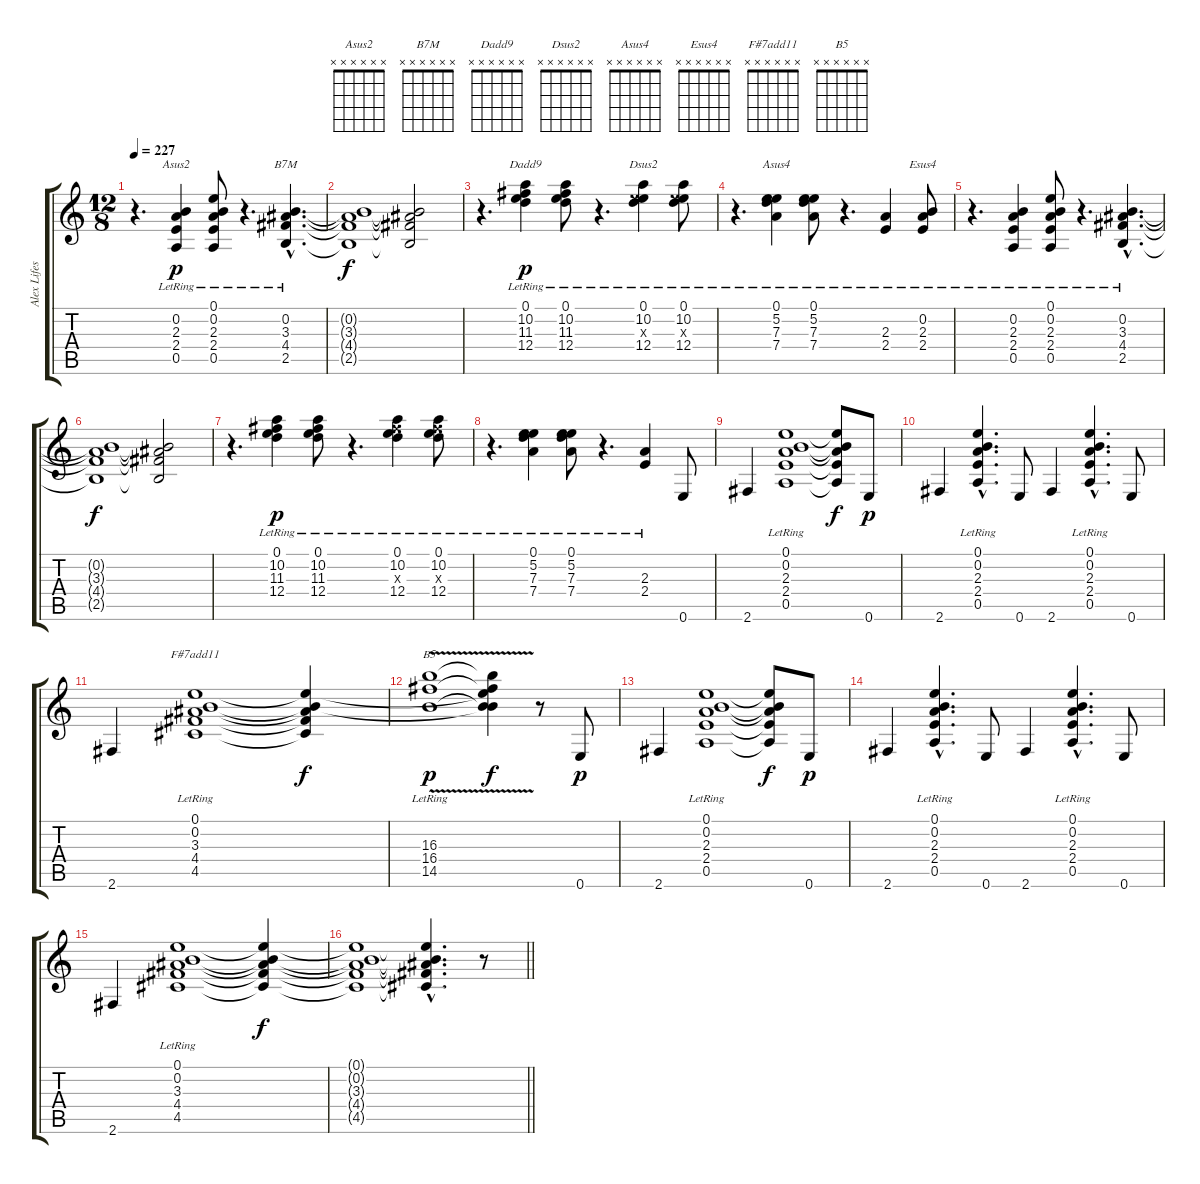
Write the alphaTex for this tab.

\track ("Alex Lifeson 1" "Alex Lifes") {instrument distortionguitar}
\staff {score tabs}
\tuning (E4 B3 G3 D3 A2 E2) {hide}
\chord ("Asus2" x x x x x x) {firstfret 0}
\chord ("B7M" x x x x x x) {firstfret 0}
\chord ("Dadd9" x x x x x x) {firstfret 0}
\chord ("Dsus2" x x x x x x) {firstfret 0}
\chord ("Asus4" x x x x x x) {firstfret 0}
\chord ("Esus4" x x x x x x) {firstfret 0}
\chord ("F#7add11" x x x x x x) {firstfret 0}
\chord ("B5" x x x x x x) {firstfret 0}
\ts (12 8)
\tempo 227
\clef g2
\ks c
r.4{d dy p} (0.2{lr} 2.3{lr} 2.4{lr} 0.5).4{ch "Asus2"} (0.1{lr} 0.2{lr} 2.3{lr} 2.4{lr} 0.5).8 r.4{d} (0.2{hac lr} 3.3{hac lr} 4.4{hac lr} 2.5{hac}).4{d ch "B7M"} |
(0.2{t} 3.3{t} 4.4{t} 2.5{t}).1{dy f} (0.2{t} 3.3{t} 4.4{t} 2.5{t}).2 |
r.4{d} (0.1{lr} 10.2{lr} 11.3{lr} 12.4{lr}).4{ch "Dadd9" dy p} (0.1{lr} 10.2{lr} 11.3{lr} 12.4{lr}).8 r.4{d} (0.1{lr} 10.2{lr} 9.3{x} 12.4{lr}).4{ch "Dsus2"} (0.1{lr} 10.2{lr} 9.3{x} 12.4{lr}).8 |
r.4{d} (0.1{lr} 5.2{lr} 7.3{lr} 7.4{lr}).4{ch "Asus4"} (0.1{lr} 5.2{lr} 7.3{lr} 7.4{lr}).8 r.4{d} (2.3{lr} 2.4).4 (0.2{lr} 2.3{lr} 2.4).8{ch "Esus4"} |
r.4{d} (0.2{lr} 2.3{lr} 2.4{lr} 0.5).4 (0.1{lr} 0.2{lr} 2.3{lr} 2.4{lr} 0.5).8 r.4{d} (0.2{hac lr} 3.3{hac lr} 4.4{hac lr} 2.5{hac}).4{d} |
(0.2{t} 3.3{t} 4.4{t} 2.5{t}).1{dy f} (0.2{t} 3.3{t} 4.4{t} 2.5{t}).2 |
r.4{d} (0.1{lr} 10.2{lr} 11.3{lr} 12.4{lr}).4{dy p} (0.1{lr} 10.2{lr} 11.3{lr} 12.4{lr}).8 r.4{d} (0.1{lr} 10.2{lr} 11.3{x} 12.4{lr}).4 (0.1{lr} 10.2{lr} 11.3{x} 12.4{lr}).8 |
r.4{d} (0.1{lr} 5.2{lr} 7.3{lr} 7.4{lr}).4 (0.1{lr} 5.2{lr} 7.3{lr} 7.4{lr}).8 r.4{d} (2.3{lr} 2.4).4 0.6.8 |
2.6.4 (0.1{lr} 0.2{lr} 2.3{lr} 2.4{lr} 0.5).1 (0.1{t} 0.2{t} 2.3{t} 2.4{t} 0.5{t}).8{dy f} 0.6.8{dy p} |
2.6.4 (0.1{hac lr} 0.2{hac lr} 2.3{hac lr} 2.4{hac lr} 0.5{hac}).4{d} 0.6.8 2.6.4 (0.1{hac lr} 0.2{hac lr} 2.3{hac lr} 2.4{hac lr} 0.5{hac}).4{d} 0.6.8 |
2.6.4 (0.1{lr} 0.2{lr} 3.3{lr} 4.4{lr} 4.5).1{ch "F#7add11"} (0.1{t} 0.2{t} 3.3{t} 4.4{t} 4.5{t}).4{dy f} |
(16.3{v lr} 16.4{lr} 14.5{lr}).1{ch "B5" dy p} (0.1{t} 0.2{t} 16.3{t} 16.4{t} 14.5{t}).4{dy f} r.8 0.6.8{dy p} |
2.6.4 (0.1{lr} 0.2{lr} 2.3{lr} 2.4{lr} 0.5).1 (0.1{t} 0.2{t} 2.3{t} 2.4{t} 0.5{t}).8{dy f} 0.6.8{dy p} |
2.6.4 (0.1{hac lr} 0.2{hac lr} 2.3{hac lr} 2.4{hac lr} 0.5{hac}).4{d} 0.6.8 2.6.4 (0.1{hac lr} 0.2{hac lr} 2.3{hac lr} 2.4{hac lr} 0.5{hac}).4{d} 0.6.8 |
2.6.4 (0.1{lr} 0.2{lr} 3.3{lr} 4.4{lr} 4.5).1 (0.1{t} 0.2{t} 3.3{t} 4.4{t} 4.5{t}).4{dy f} |
\barLineRight lightlight
(0.1{t} 0.2{t} 3.3{t} 4.4{t} 4.5{t}).1 (0.1{hac t} 0.2{hac t} 3.3{hac t} 4.4{hac t} 4.5{hac t}).4{d} r.8
